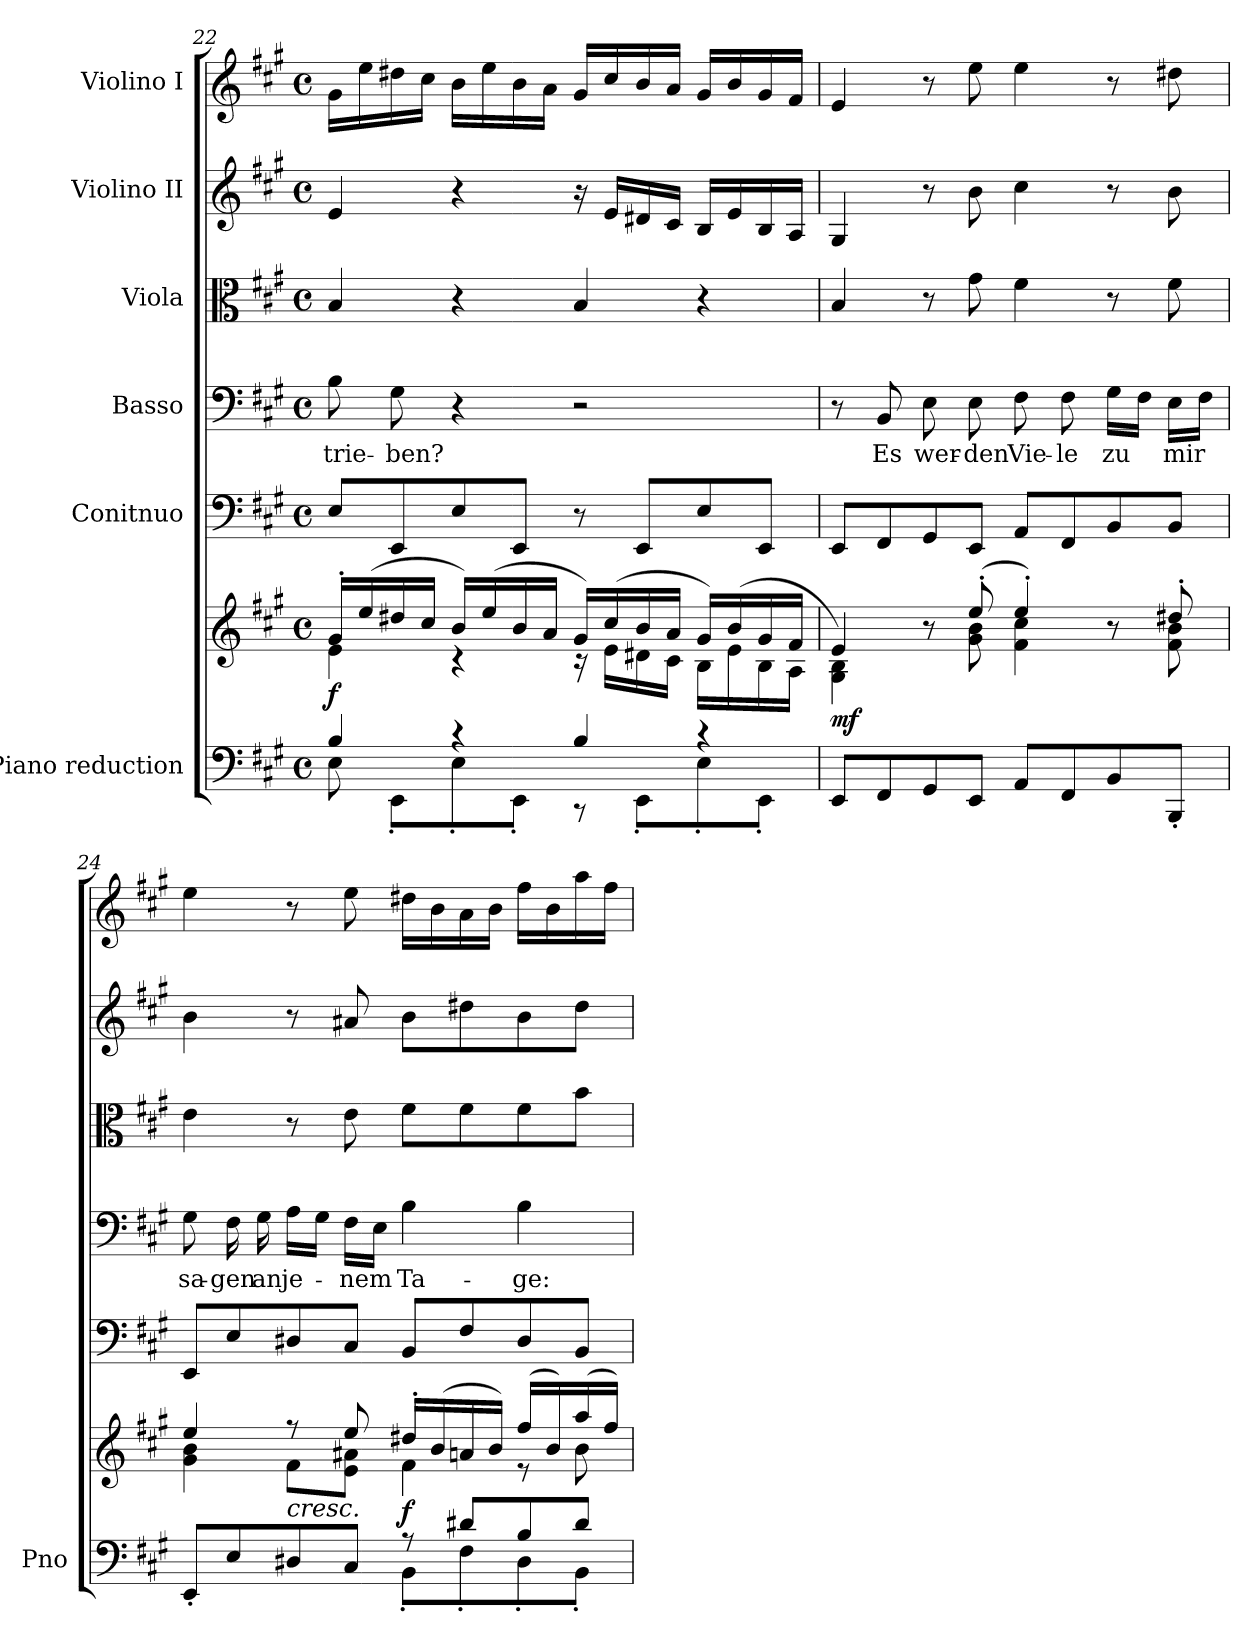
**kern	**kern	**dynam	**kern	**kern	**text	**kern	**kern	**kern
*part6	*part6	*part6	*part5	*part4	*part4	*part3	*part2	*part1
*staff7	*staff6	*staff6/7	*staff5	*staff4	*staff4	*staff3	*staff2	*staff1
*I"Piano reduction	*	*	*I"Conitnuo	*I"Basso	*	*I"Viola	*I"Violino II	*I"Violino I
*I'Pno	*	*	*	*	*	*	*	*
*clefF4	*clefG2	*	*clefF4	*clefF4	*	*clefC3	*clefG2	*clefG2
*k[f#c#g#]	*k[f#c#g#]	*	*k[f#c#g#]	*k[f#c#g#]	*	*k[f#c#g#]	*k[f#c#g#]	*k[f#c#g#]
*M4/4	*M4/4	*	*M4/4	*M4/4	*	*M4/4	*M4/4	*M4/4
*met(c)	*met(c)	*	*met(c)	*met(c)	*	*met(c)	*met(c)	*met(c)
=22	=22	=22	=22	=22	=22	=22	=22	=22
*^	*^	*	*	*	*	*	*	*
!	!	!	!	!LO:DY:b	!	!	!LO:LY:b	!	!	!
4B/	8E\	16g#'/LL	4e\	f	8E/L	8B\	-trie-	4B/	4e/	16g#\LL
.	.	(16ee/	.	.	.	.	.	.	.	16ee\
!	!	!	!	!	!	!	!LO:LY:b	!	!	!
.	8EE'\L	16dd#X/	.	.	8EE/	8G#\	ben?	.	.	16dd#X\
.	.	16cc#/JJ	.	.	.	.	.	.	.	16cc#\JJ
4r	8E'\	16b/LL)	4r	.	8E/	4r	.	4r	4r	16b\LL
.	.	(16ee/	.	.	.	.	.	.	.	16ee\
.	8EE'\J	16b/	.	.	8EE/J	.	.	.	.	16b\
.	.	16a/JJ	.	.	.	.	.	.	.	16a\JJ
4B/	8r	16g#/LL)	16r	.	8r	2r	.	4B/	16r	16g#/LL
.	.	(16cc#/	16e\LL	.	.	.	.	.	16e/LL	16cc#/
.	8EE'\L	16b/	16d#X\	.	8EE/L	.	.	.	16d#X/	16b/
.	.	16a/JJ	16c#\JJ	.	.	.	.	.	16c#/JJ	16a/JJ
4r	8E'\	16g#/LL)	16B\LL	.	8E/	.	.	4r	16B/LL	16g#/LL
.	.	(16b/	16e\	.	.	.	.	.	16e/	16b/
.	8EE'\J	16g#/	16B\	.	8EE/J	.	.	.	16B/	16g#/
.	.	16f#/JJ	16A\JJ	.	.	.	.	.	16A/JJ	16f#/JJ
*v	*v	*	*	*	*	*	*	*	*	*
=23	=23	=23	=23	=23	=23	=23	=23	=23	=23
!	!	!	!LO:DY:b	!	!	!	!	!	!
8EE/L	4e/)	4G#\ 4B\	mf	8EE/L	8r	.	4B/	4G#/	4e/
!	!	!	!	!	!	!LO:LY:b	!	!	!
8FF#/	.	.	.	8FF#/	8BB/	Es	.	.	.
!	!	!	!	!	!	!LO:LY:b	!	!	!
8GG#/	8r	8ryy	.	8GG#/	8E\	wer-	8r	8r	8r
!	!	!	!	!	!	!LO:LY:b	!	!	!
8EE/J	(8ee'/	8g#\ 8b\	.	8EE/J	8E\	den	8g#\	8b\	8ee\
!	!	!	!	!	!	!LO:LY:b	!	!	!
8AA/L	4ee'/)	4f#\ 4cc#\	.	8AA/L	8F#\	Vie-	4f#\	4cc#\	4ee\
!	!	!	!	!	!	!LO:LY:b	!	!	!
8FF#/	.	.	.	8FF#/	8F#\	le	.	.	.
!	!	!	!	!	!	!LO:LY:b	!	!	!
8BB/	8r	8ryy	.	8BB/	16G#\LL	zu	8r	8r	8r
.	.	.	.	.	16F#\JJ	.	.	.	.
!	!	!	!	!	!	!LO:LY:b	!	!	!
8BBB'/J	8dd#X'/	8f#\ 8b\	.	8BB/J	16E\LL	mir	8f#\	8b\	8dd#X\
.	.	.	.	.	16F#\JJ	.	.	.	.
=24	=24	=24	=24	=24	=24	=24	=24	=24	=24
*^	*	*	*	*	*	*	*	*	*
!	!	!	!	!	!	!	!LO:LY:b	!	!	!
8EE'</L	2ryy	4ee/	4g#\ 4b\	.	8EE/L	8G#\	sa-	4e\	4b\	4ee\
!	!	!	!	!	!	!	!LO:LY:b	!	!	!
8E/	.	.	.	.	8E/	16F#\	gen	.	.	.
!	!	!	!	!	!	!	!LO:LY:b	!	!	!
.	.	.	.	.	.	16G#\	an	.	.	.
!	!	!LO:TX:b:i:t=cresc.	!	!	!	!	!	!	!	!
!	!	!	!	!	!	!	!LO:LY:b	!	!	!
8D#X/	.	8r	8f#\L	.	8D#X/	16A\LL	je-	8r	8r	8r
.	.	.	.	.	.	16G#\JJ	.	.	.	.
!	!	!	!	!	!	!	!LO:LY:b	!	!	!
8C#/J	.	8ee/	8e\ 8a#X\J	.	8C#/J	16F#\LL	-nem	8e\	8a#X/	8ee\
.	.	.	.	.	.	16E\JJ	.	.	.	.
!	!	!	!	!LO:DY:b	!	!	!LO:LY:b	!	!	!
8r	8BB'\L	16dd#X'/LL	4f#\	f	8BB/L	4B\	Ta-	8f#\L	8b\L	16dd#X\LL
.	.	(16b/	.	.	.	.	.	.	.	16b\
8d#X/L	8F#'\	16an/	.	.	8F#/	.	.	8f#\	8dd#X\	16a\
.	.	16b/JJ)	.	.	.	.	.	.	.	16b\JJ
!	!	!	!	!	!	!	!LO:LY:b	!	!	!
8B/	8D#'\	(16ff#/LL	8r	.	8D#/	4B\	ge:	8f#\	8b\	16ff#\LL
.	.	16b/)	.	.	.	.	.	.	.	16b\
8d#/J	8BB'\J	(16aa/	8b\	.	8BB/J	.	.	8b\J	8dd#\J	16aa\
.	.	16ff#/JJ)	.	.	.	.	.	.	.	16ff#\JJ
*v	*v	*	*	*	*	*	*	*	*	*
*	*v	*v	*	*	*	*	*	*	*
=	=	=	=	=	=	=	=	=
*-	*-	*-	*-	*-	*-	*-	*-	*-
